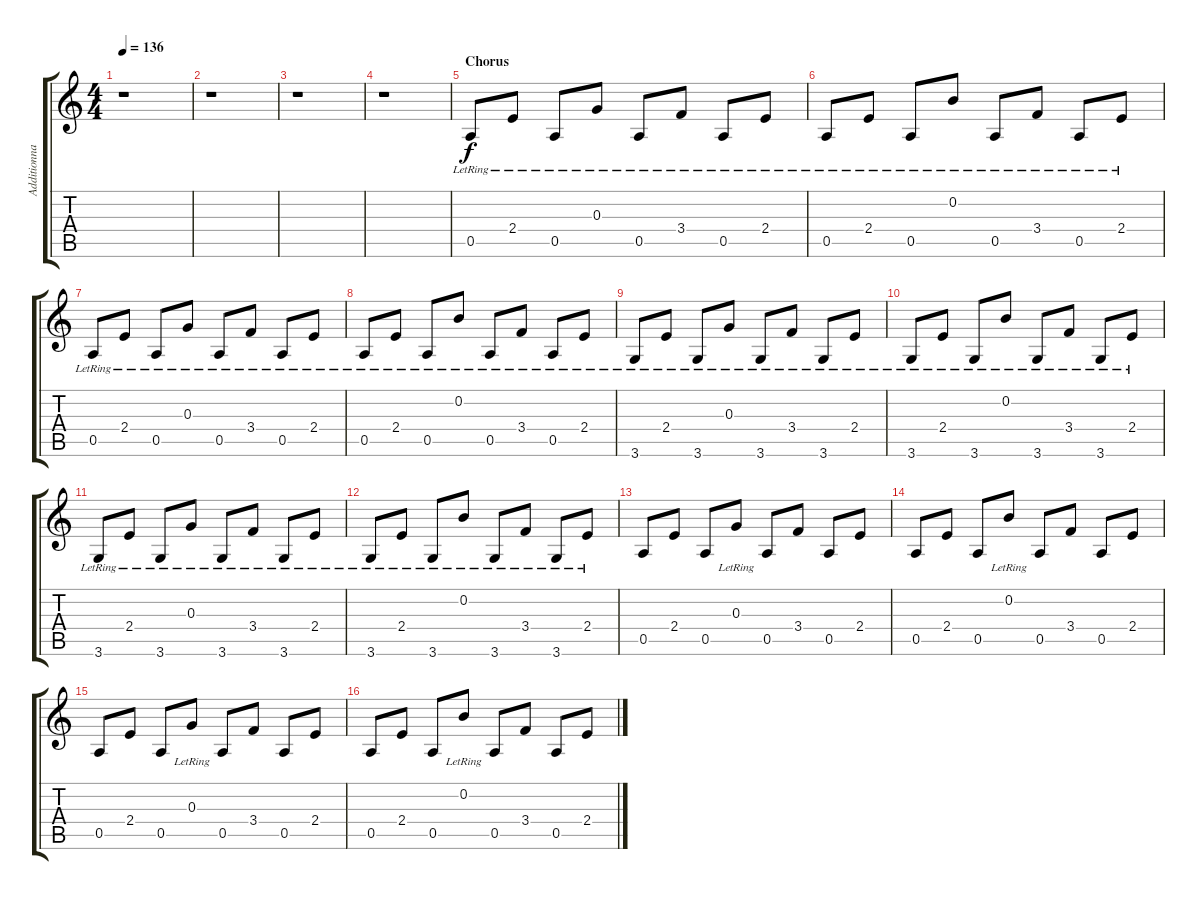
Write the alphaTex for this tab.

\track ("Additionnal Guitar" "Additionna") {instrument acousticguitarsteel}
\staff {score tabs}
\tuning (E4 B3 G3 D3 A2 E2) {hide}
\ts (4 4)
\tempo 136
\clef g2
\ks c
r.1{dy f} |
r.1 |
r.1 |
r.1 |
\section ("" "Chorus")
0.5{lr}.8{volume 10} 2.4{lr}.8 0.5{lr}.8 0.3{lr}.8 0.5{lr}.8 3.4{lr}.8 0.5{lr}.8 2.4{lr}.8 |
0.5{lr}.8 2.4{lr}.8 0.5{lr}.8 0.2{lr}.8 0.5{lr}.8 3.4{lr}.8 0.5{lr}.8 2.4{lr}.8 |
0.5{lr}.8 2.4{lr}.8 0.5{lr}.8 0.3{lr}.8 0.5{lr}.8 3.4{lr}.8 0.5{lr}.8 2.4{lr}.8 |
0.5{lr}.8 2.4{lr}.8 0.5{lr}.8 0.2{lr}.8 0.5{lr}.8 3.4{lr}.8 0.5{lr}.8 2.4{lr}.8 |
3.6{lr}.8 2.4{lr}.8 3.6{lr}.8 0.3{lr}.8 3.6{lr}.8 3.4{lr}.8 3.6{lr}.8 2.4{lr}.8 |
3.6{lr}.8 2.4{lr}.8 3.6{lr}.8 0.2{lr}.8 3.6{lr}.8 3.4{lr}.8 3.6{lr}.8 2.4{lr}.8 |
3.6{lr}.8 2.4{lr}.8 3.6{lr}.8 0.3{lr}.8 3.6{lr}.8 3.4{lr}.8 3.6{lr}.8 2.4{lr}.8 |
3.6{lr}.8 2.4{lr}.8 3.6{lr}.8 0.2{lr}.8 3.6{lr}.8 3.4{lr}.8 3.6{lr}.8 2.4{lr}.8 |
0.5.8 2.4.8 0.5.8 0.3{lr}.8 0.5.8 3.4.8 0.5.8 2.4.8 |
0.5.8 2.4.8 0.5.8 0.2{lr}.8 0.5.8 3.4.8 0.5.8 2.4.8 |
0.5.8 2.4.8 0.5.8 0.3{lr}.8 0.5.8 3.4.8 0.5.8 2.4.8 |
0.5.8 2.4.8 0.5.8 0.2{lr}.8 0.5.8 3.4.8 0.5.8 2.4.8
